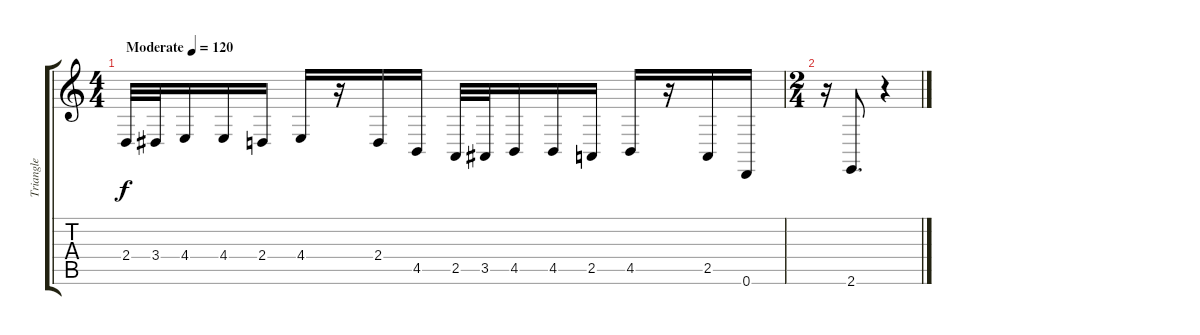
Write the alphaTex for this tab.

\track ("Triangle" "Triangle") {instrument lead1square}
\staff {score tabs}
\tuning (D4 A3 F3 C3 G2 D2) {hide}
\ts (4 4)
\tempo (120 "Moderate")
\clef g2
\ks c
2.4.32{dy f instrument lead1square} 3.4.32 4.4.16 4.4.16 2.4.16 4.4.16 r.16 2.4.16 4.5.16 2.5.32 3.5.32 4.5.16 4.5.16 2.5.16 4.5.16 r.16 2.5.16 0.6.16 |
\ts (2 4)
r.16 2.6.8{d} r.4
